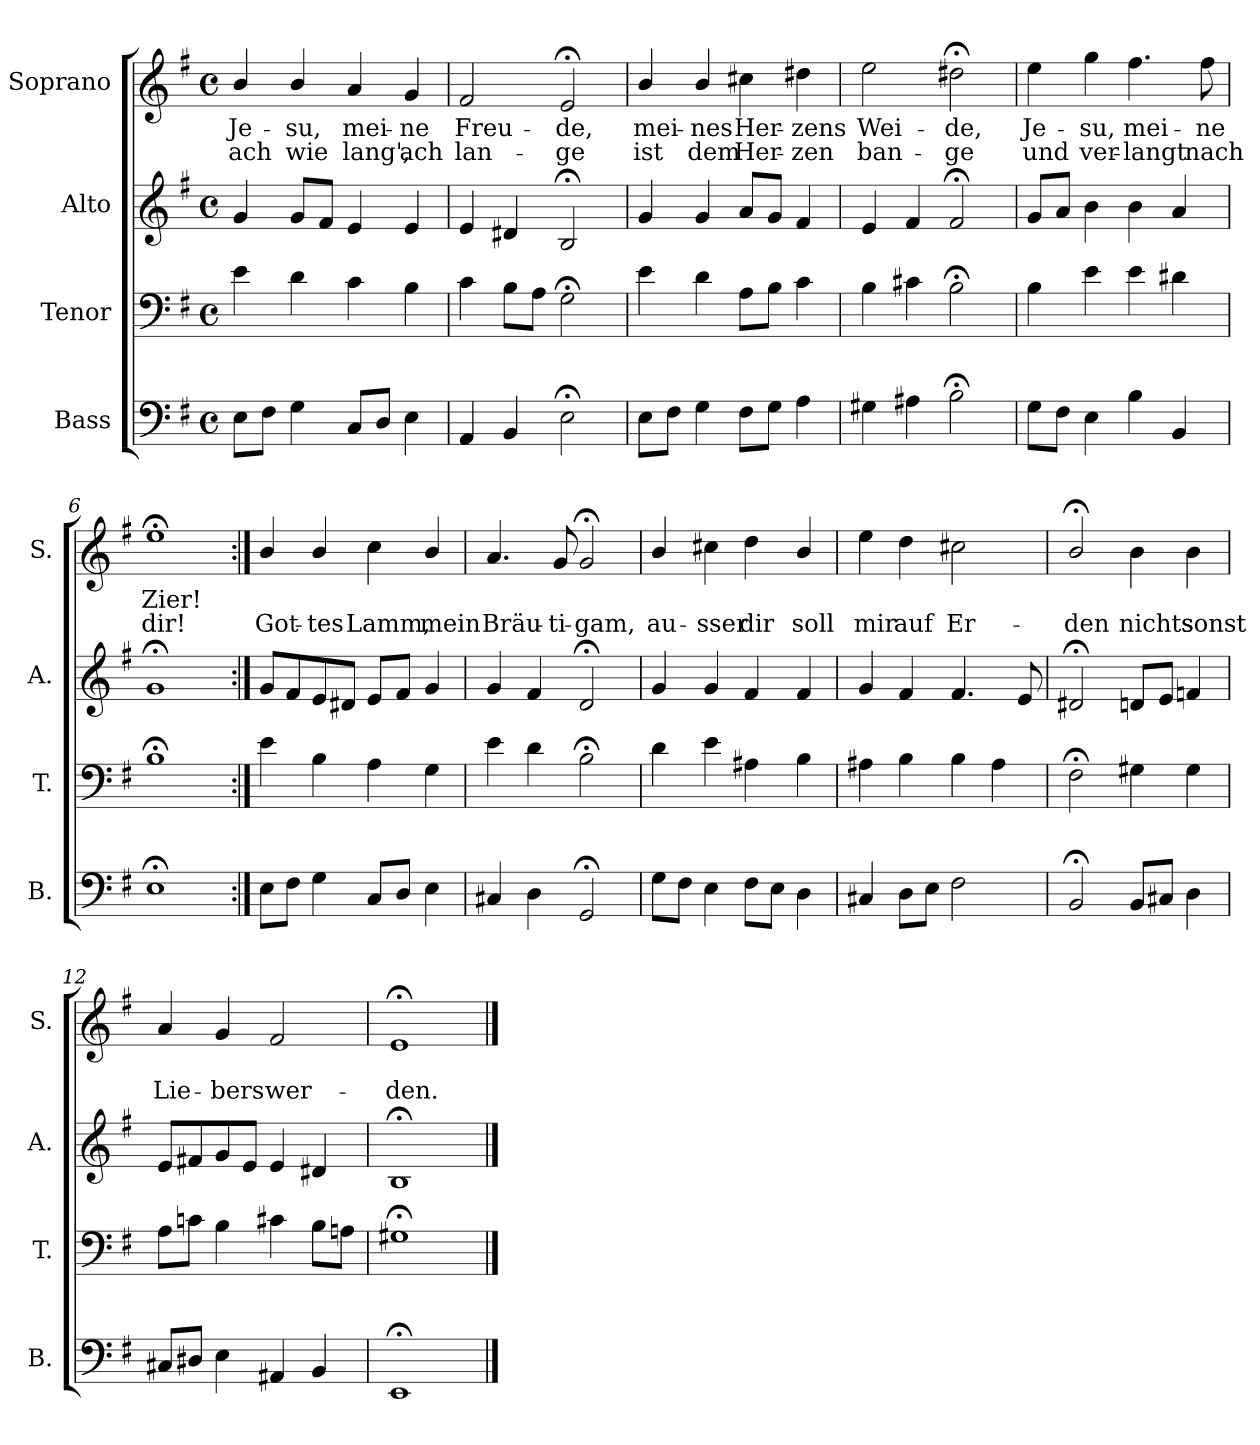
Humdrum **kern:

**kern	**kern	**kern	**kern	**text	**text
*part4	*part3	*part2	*part1	*part1	*part1
*staff4	*staff3	*staff2	*staff1	*staff1	*staff1
*I"Bass	*I"Tenor	*I"Alto	*I"Soprano	*	*
*I'B.	*I'T.	*I'A.	*I'S.	*	*
*clefF4	*clefF4	*clefG2	*clefG2	*	*
*k[f#]	*k[f#]	*k[f#]	*k[f#]	*	*
*G:	*G:	*G:	*e:	*	*
*M4/4	*M4/4	*M4/4	*M4/4	*	*
*met(c)	*met(c)	*met(c)	*met(c)	*	*
=1	=1	=1	=1	=1	=1
!	!	!	!	!LO:LY:b	!LO:LY:b
8E\L	4e\	4g/	4b/	Je-	ach
8F#\J	.	.	.	.	.
!	!	!	!	!LO:LY:b	!LO:LY:b
4G\	4d\	8g/L	4b/	-su,	wie
.	.	8f#/J	.	.	.
!	!	!	!	!LO:LY:b	!LO:LY:b
8C/L	4c\	4e/	4a/	mei-	lang',
8D/J	.	.	.	.	.
!	!	!	!	!LO:LY:b	!LO:LY:b
4E\	4B\	4e/	4g/	-ne	ach
=2	=2	=2	=2	=2	=2
!	!	!	!	!LO:LY:b	!LO:LY:b
4AA/	4c\	4e/	2f#/	Freu-	lan-
4BB/	8B\L	4d#X/	.	.	.
.	8A\J	.	.	.	.
!	!	!	!	!LO:LY:b	!LO:LY:b
2E;<\	2G;<\	2B;</	2e;</	-de,	-ge
=3	=3	=3	=3	=3	=3
!	!	!	!	!LO:LY:b	!LO:LY:b
8E\L	4e\	4g/	4b/	mei-	ist
8F#\J	.	.	.	.	.
!	!	!	!	!LO:LY:b	!LO:LY:b
4G\	4d\	4g/	4b/	-nes	dem
!	!	!	!	!LO:LY:b	!LO:LY:b
8F#\L	8A\L	8a/L	4cc#X\	Her-	Her-
8G\J	8B\J	8g/J	.	.	.
!	!	!	!	!LO:LY:b	!LO:LY:b
4A\	4c\	4f#/	4dd#X\	-zens	-zen
=4	=4	=4	=4	=4	=4
!	!	!	!	!LO:LY:b	!LO:LY:b
4G#X\	4B\	4e/	2ee\	Wei-	ban-
4A#X\	4c#X\	4f#/	.	.	.
!	!	!	!	!LO:LY:b	!LO:LY:b
2B;<\	2B;<\	2f#;</	2dd#X;<\	-de,	-ge
!!LO:LB:g=z
=5	=5	=5	=5	=5	=5
!	!	!	!	!LO:LY:b	!LO:LY:b
8G\L	4B\	8g/L	4ee\	Je-	und
8F#\J	.	8a/J	.	.	.
!	!	!	!	!LO:LY:b	!LO:LY:b
4E\	4e\	4b\	4gg\	-su,	ver-
!	!	!	!	!LO:LY:b	!LO:LY:b
4B\	4e\	4b\	4.ff#\	mei-	-langt
4BB/	4d#X\	4a/	.	.	.
!	!	!	!	!LO:LY:b	!LO:LY:b
.	.	.	8ff#\	-ne	nach
=6	=6	=6	=6	=6	=6
!	!	!	!	!LO:LY:b	!LO:LY:b
1E;<	1B;<	1g;<	1ee;<	Zier!	dir!
=7:|!	=7:|!	=7:|!	=7:|!	=7:|!	=7:|!
!	!	!	!	!	!LO:LY:b
8E\L	4e\	8g/L	4b/	.	Got-
8F#\J	.	8f#/	.	.	.
!	!	!	!	!	!LO:LY:b
4G\	4B\	8e/	4b/	.	-tes
.	.	8d#X/J	.	.	.
!	!	!	!	!	!LO:LY:b
8C/L	4A\	8e/L	4cc\	.	Lamm,
8D/J	.	8f#/J	.	.	.
!	!	!	!	!	!LO:LY:b
4E\	4G\	4g/	4b/	.	mein
=8	=8	=8	=8	=8	=8
!	!	!	!	!	!LO:LY:b
4C#X/	4e\	4g/	4.a/	.	Bräu-
4D\	4d\	4f#/	.	.	.
!	!	!	!	!	!LO:LY:b
.	.	.	8g/	.	-ti-
!	!	!	!	!	!LO:LY:b
2GG;</	2B;<\	2d;</	2g;</	.	-gam,
!!LO:PB:g=z
=9	=9	=9	=9	=9	=9
!	!	!	!	!	!LO:LY:b
8G\L	4d\	4g/	4b/	.	au-
8F#\J	.	.	.	.	.
!	!	!	!	!	!LO:LY:b
4E\	4e\	4g/	4cc#X\	.	-sser
!	!	!	!	!	!LO:LY:b
8F#\L	4A#X\	4f#/	4dd\	.	dir
8E\J	.	.	.	.	.
!	!	!	!	!	!LO:LY:b
4D\	4B\	4f#/	4b/	.	soll
=10	=10	=10	=10	=10	=10
!	!	!	!	!	!LO:LY:b
4C#X/	4A#X\	4g/	4ee\	.	mir
!	!	!	!	!	!LO:LY:b
8D\L	4B\	4f#/	4dd\	.	auf
8E\J	.	.	.	.	.
!	!	!	!	!	!LO:LY:b
2F#\	4B\	4.f#/	2cc#X\	.	Er-
.	4A#\	.	.	.	.
.	.	8e/	.	.	.
=11	=11	=11	=11	=11	=11
!	!	!	!	!	!LO:LY:b
2BB;</	2F#;<\	2d#X;</	2b;</	.	-den
!	!	!	!	!	!LO:LY:b
8BB/L	4G#X\	8dn/L	4b\	.	nichts
8C#X/J	.	8e/J	.	.	.
!	!	!	!	!	!LO:LY:b
4D\	4G#\	4fn/	4b\	.	sonst
=12	=12	=12	=12	=12	=12
!	!	!	!	!	!LO:LY:b
8C#X/L	8A\L	8e/L	4a/	.	Lie-
8D#X/J	8cn\J	8f#X/	.	.	.
!	!	!	!	!	!LO:LY:b
4E\	4B\	8g/	4g/	.	-bers
.	.	8e/J	.	.	.
!	!	!	!	!	!LO:LY:b
4AA#X/	4c#X\	4e/	2f#/	.	wer-
4BB/	8B\L	4d#X/	.	.	.
.	8An\J	.	.	.	.
=13	=13	=13	=13	=13	=13
!	!	!	!	!	!LO:LY:b
1EE;<	1G#X;<	1B;<	1e;<	.	-den.
==	==	==	==	==	==
*-	*-	*-	*-	*-	*-
